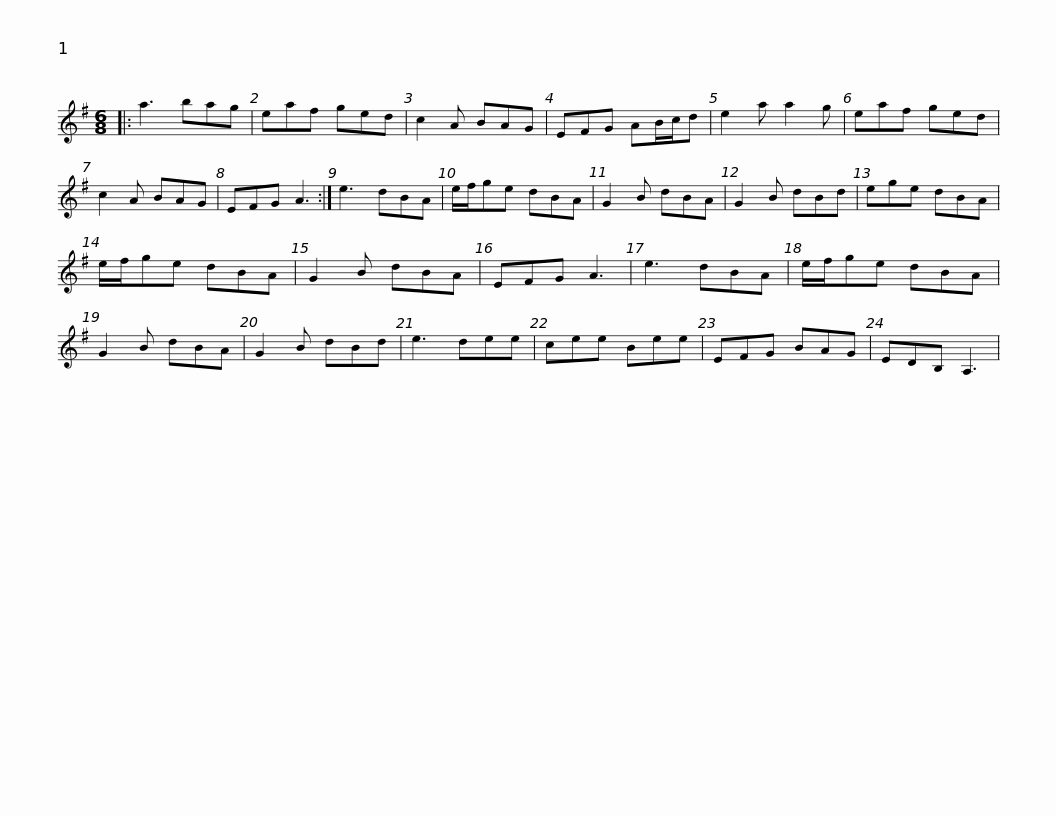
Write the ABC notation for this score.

X:1
L:1/8
M:6/8
I:linebreak $
K:G
V:1 treble
V:1
|: a3 bag | eaf ged | c2 A BAG | EFG AB/c/d | e2 a a2 g | %5
 eaf ged | c2 A BAG |$ EFG A3 :| e3 dBA | e/f/ge dBA | %10
 G2 B dBA | G2 B dBd | ege dBA | e/f/ge dBA | G2 B dBA |$ %15
 EFG A3 | e3 dBA | e/f/ge dBA | G2 B dBA | G2 B dBd | %20
 e3 dee | cee Bee | EFG BAG |$ EDB, A,3 | %24
